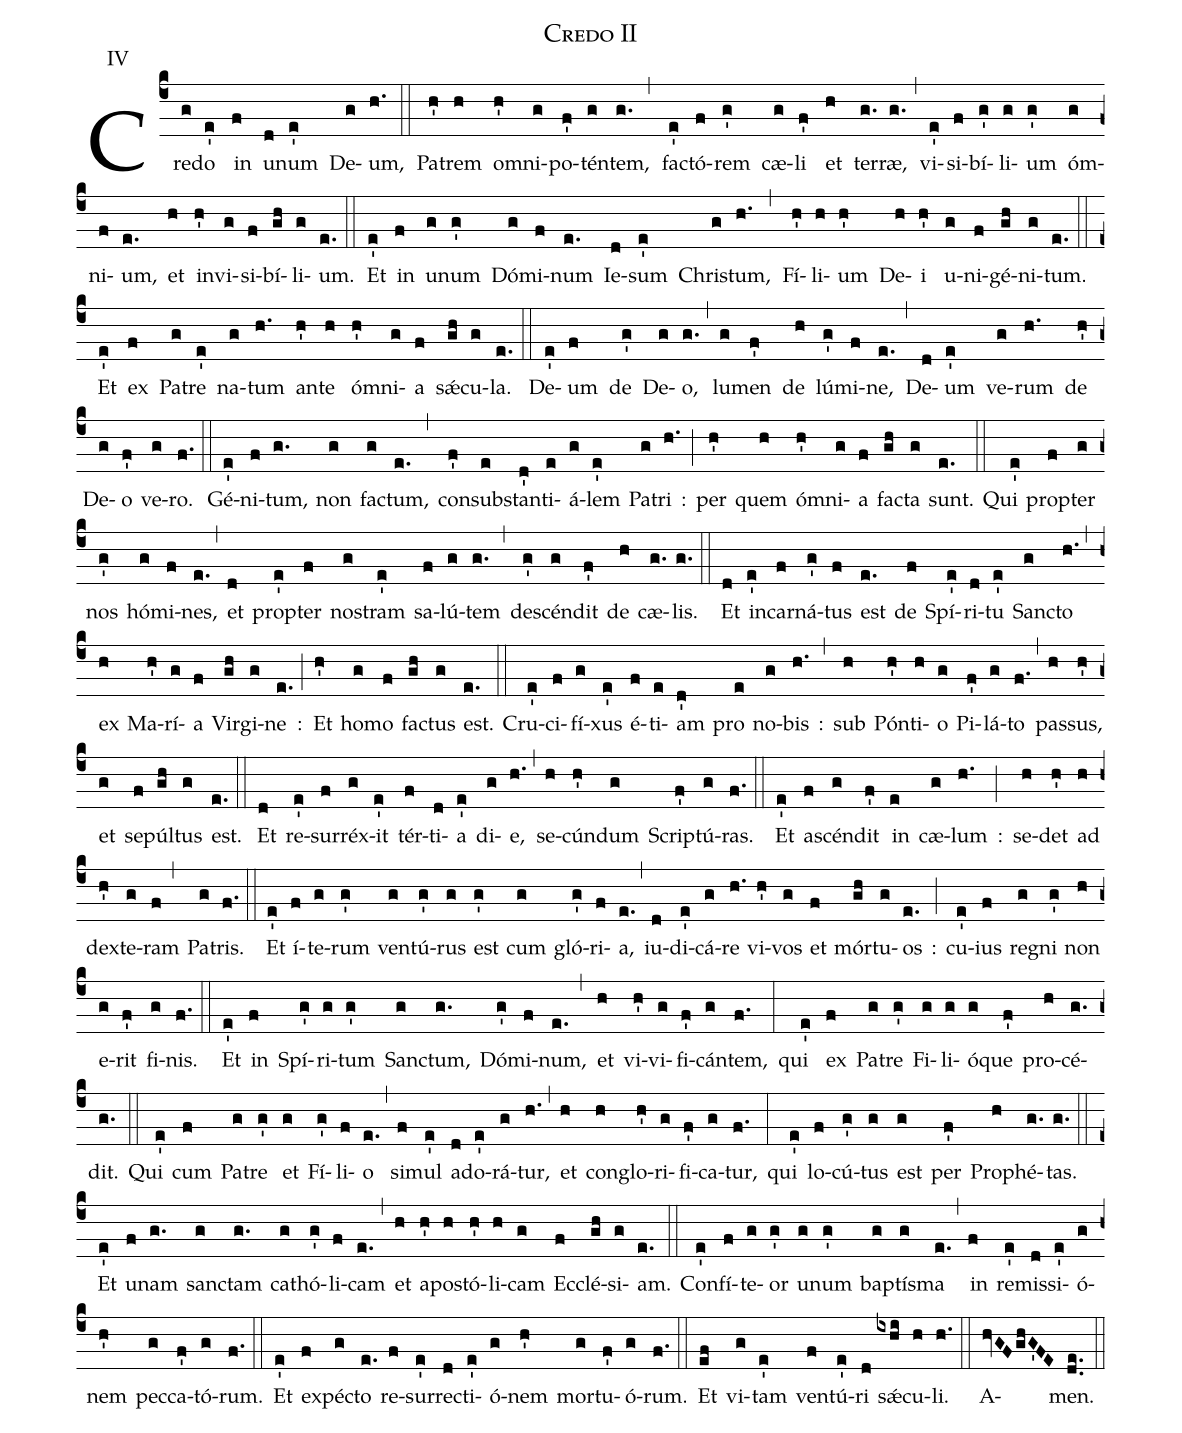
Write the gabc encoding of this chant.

name: Credo II;
annotation: IV;
%%
(c4)
Cre(g)do(e') in(f) u(d)num(e') De(g)um,(h.) (::)
Pa(h')trem(h) om(h')ni(g)po(f')tén(g)tem,(g.) (,) fac(e')tó(f)rem(g') cæ(g)li(f') et(h) ter(g.)ræ,(g.) (,) vi(e')si(f)bí(g')li(g)um(g') óm(g)ni(f)um,(e.) et(h) in(h')vi(g)si(f)bí(gh)li(g)um.(e.) (::)
Et(e') in(f) u(g)num(g') Dó(g)mi(f)num(e.) Ie(d)sum(e') Chri(g)stum,(h.) (,) Fí(h')li(h)um(h') De(h)i(h') u(g)ni(f)gé(gh)ni(g)tum.(e.) (::)
Et(e') ex(f) Pa(g)tre(e') na(g)tum(h.) an(h')te(h) óm(h')ni(g)a(f) sǽ(gh)cu(g)la.(e.) (::)
De(e')um(f) de(g') De(g)o,(g.) (,) lu(g)men(f') de(h) lú(g')mi(f)ne,(e.) (,) De(d)um(e') ve(g)rum(h.) de(h') De(g)o(f') ve(g)ro.(f.) (::)
Gé(e')ni(f)tum,(g.) non(g) fac(g)tum,(e.) (,) con(f')sub(e)stan(d')ti(e)á(g)lem(e') Pa(g)tri(h.) :(;) per(h') quem(h) óm(h')ni(g)a(f) fac(gh)ta(g) sunt.(e.) (::)
Qui(e') prop(f)ter(g) nos(g') hó(g)mi(f)nes,(e.) (,) et(d) prop(e')ter(f) no(g)stram(e') sa(f)lú(g)tem(g.) (,) de(g')scén(g)dit(f') de(h) cæ(g.)lis.(g.) (::)
Et(d) in(e')car(f)ná(g')tus(f) est(e.) de(f) Spí(e')ri(d)tu(e') Sanc(g)to(h.) (,) ex(h) Ma(h')rí(g)a(f) Vir(gh)gi(g)ne(e.) :(;) Et(h') ho(g)mo(f) fac(gh)tus(g) est.(e.) (::)
Cru(e')ci(f)fí(g)xus(e') é(f)ti(e)am(d') pro(e) no(g)bis(h.) :(,) sub(h) Pón(h')ti(h)o(g) Pi(f')lá(g)to(f.) (,) pas(h)sus,(h') et(g) se(f)púl(gh)tus(g) est.(e.) (::)
Et(d) re(e')sur(f)réx(g)it(e') tér(f)ti(d)a(e') di(g)e,(h.) (,) se(h)cún(h')dum(g) Scrip(f')tú(g)ras.(f.) (::)
Et(e') a(f)scén(g)dit(f') in(e) cæ(g)lum(h.) :(;) se(h)det(h') ad(h) dex(h')te(g)ram(f,) Pa(g)tris.(f.) (::)
Et(e') í(f)te(g)rum(g') ven(g)tú(g')rus(g) est(g') cum(g) gló(g')ri(f)a,(e.) (,) iu(d)di(e')cá(g)re(h.) vi(h')vos(g) et(f) mór(gh)tu(g)os(e.) :(;) cu(e')ius(f) re(g)gni(g') non(h) e(g)rit(f') fi(g)nis.(f.) (::)
Et(e') in(f) Spí(g')ri(g)tum(g') Sanc(g)tum,(g.) Dó(g')mi(f)num,(e.) (,) et(h) vi(h')vi(g)fi(f')cán(g)tem,(f.) (:) qui(e') ex(f) Pa(g)tre(g') Fi(g)li(g)ó(g)que(f') pro(h)cé(g.)dit.(g.) (::)
Qui(e') cum(f) Pa(g)tre(g') et(g) Fí(g')li(f)o(e.) (,) si(f)mul(e') a(d)do(e')rá(g)tur,(h.) (,) et(h) con(h)glo(h')ri(g)fi(f')ca(g)tur,(f.) (:) qui(e') lo(f)cú(g')tus(g) est(g) per(f') Pro(h)phé(g.)tas.(g.) (::)
Et(e') u(f)nam(g.) sanc(g)tam(g.) ca(g)thó(g')li(f)cam(e.) (,) et(h) a(h')po(h)stó(h')li(h)cam(g) Ec(f)clé(gh)si(g)am.(e.) (::)
Con(e')fí(f)te(g)or(g') u(g)num(g') bap(g)tís(g)ma(e.) (,) in(f) re(e')mis(d)si(e')ó(g)nem(h') pec(g)ca(f')tó(g)rum.(f.) (::)
Et(e') ex(f)péc(g)to(e.) re(f)sur(e')rec(d)ti(e')ó(g)nem(h') mor(g)tu(f')ó(g)rum.(f.) (::)
Et(ef) vi(g)tam(e') ven(f)tú(e')ri(d) sǽ(ixhi)cu(h)li.(h.) (::)
A(hvGFghG'FE)men.(de..) (::)
